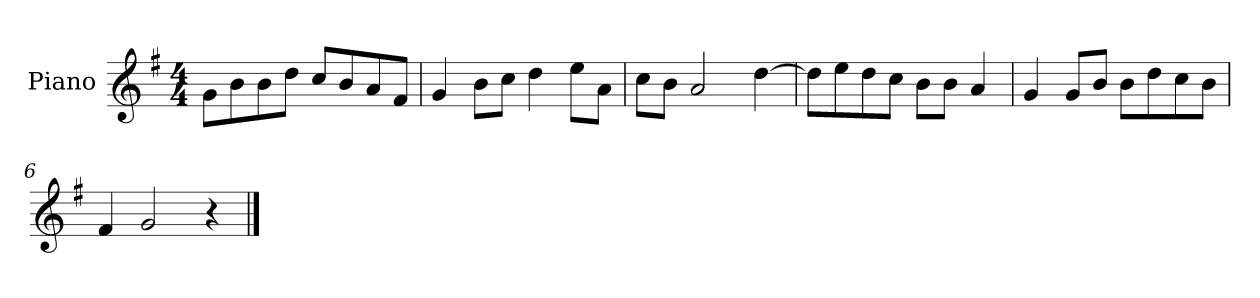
**kern
*part1
*staff1
*I"Piano
*I'P-no
*clefG2
*k[f#]
*M4/4
*MM90
=1
8g\L
8b\
8b\
8dd\J
8cc/L
8b/
8a/
8f#/J
=2
4g/
8b\L
8cc\J
4dd\
8ee\L
8a\J
=3
8cc\L
8b\J
2a/
[4dd\
=4
8dd\L]
8ee\
8dd\
8cc\J
8b\L
8b\J
4a/
=5
4g/
8g/L
8b/J
8b\L
8dd\
8cc\
8b\J
=6
4f#/
2g/
4r
==
*-
